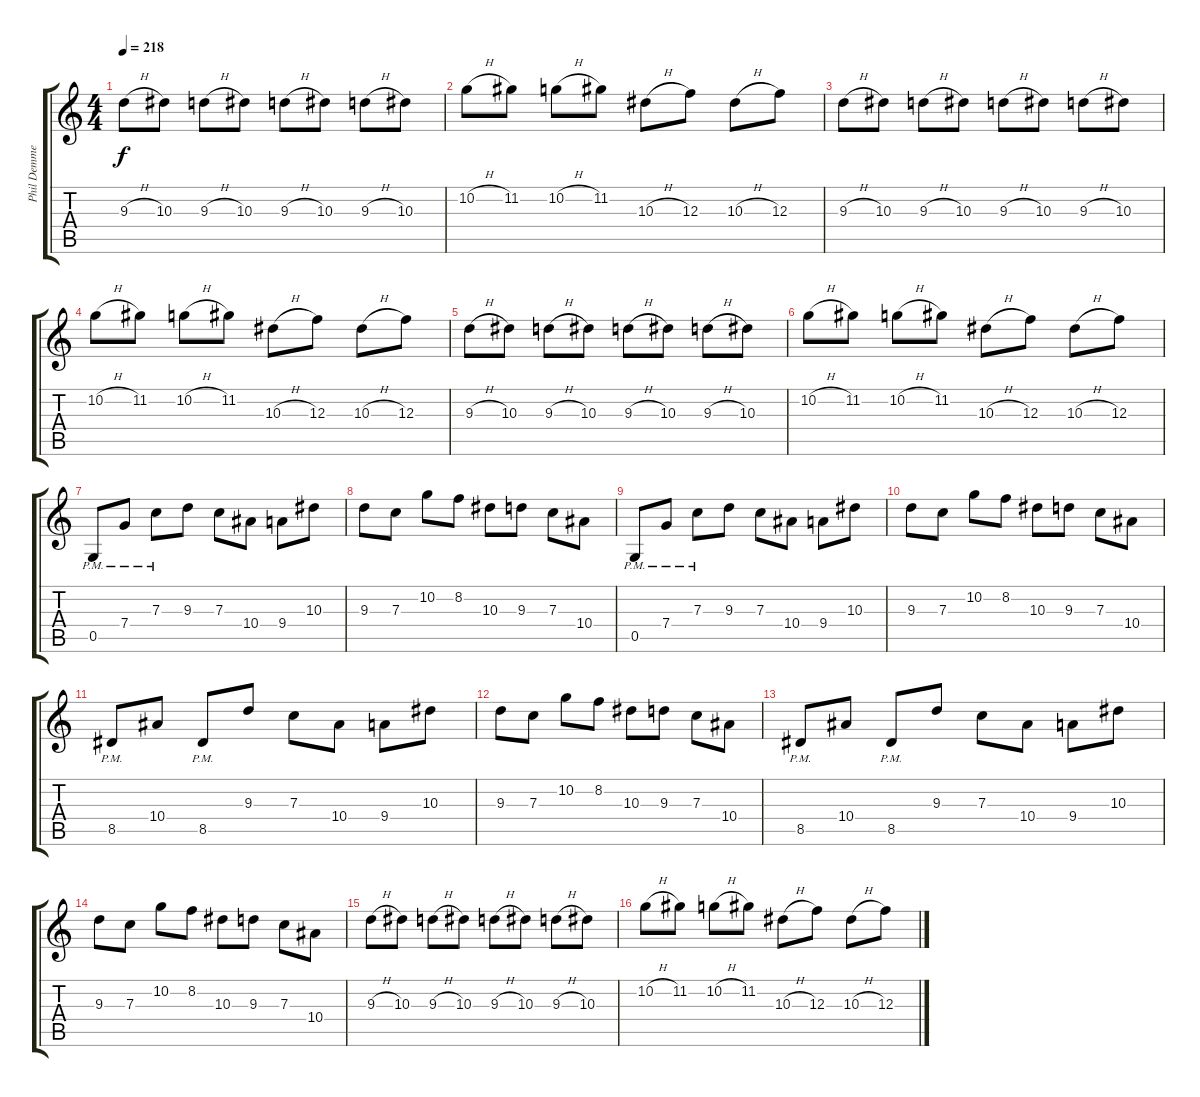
\track ("Phil Demmel" "Phil Demme") {instrument distortionguitar}
\staff {score tabs}
\tuning (D4 A3 F3 C3 G2 D2) {hide}
\ts (4 4)
\tempo 218
\clef g2
\ks c
9.3{h}.8{dy f} 10.3.8 9.3{h}.8 10.3.8 9.3{h}.8 10.3.8 9.3{h}.8 10.3.8 |
10.2{h}.8 11.2.8 10.2{h}.8 11.2.8 10.3{h}.8 12.3.8 10.3{h}.8 12.3.8 |
9.3{h}.8 10.3.8 9.3{h}.8 10.3.8 9.3{h}.8 10.3.8 9.3{h}.8 10.3.8 |
10.2{h}.8 11.2.8 10.2{h}.8 11.2.8 10.3{h}.8 12.3.8 10.3{h}.8 12.3.8 |
9.3{h}.8 10.3.8 9.3{h}.8 10.3.8 9.3{h}.8 10.3.8 9.3{h}.8 10.3.8 |
10.2{h}.8 11.2.8 10.2{h}.8 11.2.8 10.3{h}.8 12.3.8 10.3{h}.8 12.3.8 |
0.5{pm}.8 7.4{pm}.8 7.3{pm}.8 9.3.8 7.3.8 10.4.8 9.4.8 10.3.8 |
9.3.8 7.3.8 10.2.8 8.2.8 10.3.8 9.3.8 7.3.8 10.4.8 |
0.5{pm}.8 7.4{pm}.8 7.3{pm}.8 9.3.8 7.3.8 10.4.8 9.4.8 10.3.8 |
9.3.8 7.3.8 10.2.8 8.2.8 10.3.8 9.3.8 7.3.8 10.4.8 |
8.5{pm}.8 10.4.8 8.5{pm}.8 9.3.8 7.3.8 10.4.8 9.4.8 10.3.8 |
9.3.8 7.3.8 10.2.8 8.2.8 10.3.8 9.3.8 7.3.8 10.4.8 |
8.5{pm}.8 10.4.8 8.5{pm}.8 9.3.8 7.3.8 10.4.8 9.4.8 10.3.8 |
9.3.8 7.3.8 10.2.8 8.2.8 10.3.8 9.3.8 7.3.8 10.4.8 |
9.3{h}.8 10.3.8 9.3{h}.8 10.3.8 9.3{h}.8 10.3.8 9.3{h}.8 10.3.8 |
10.2{h}.8 11.2.8 10.2{h}.8 11.2.8 10.3{h}.8 12.3.8 10.3{h}.8 12.3.8
